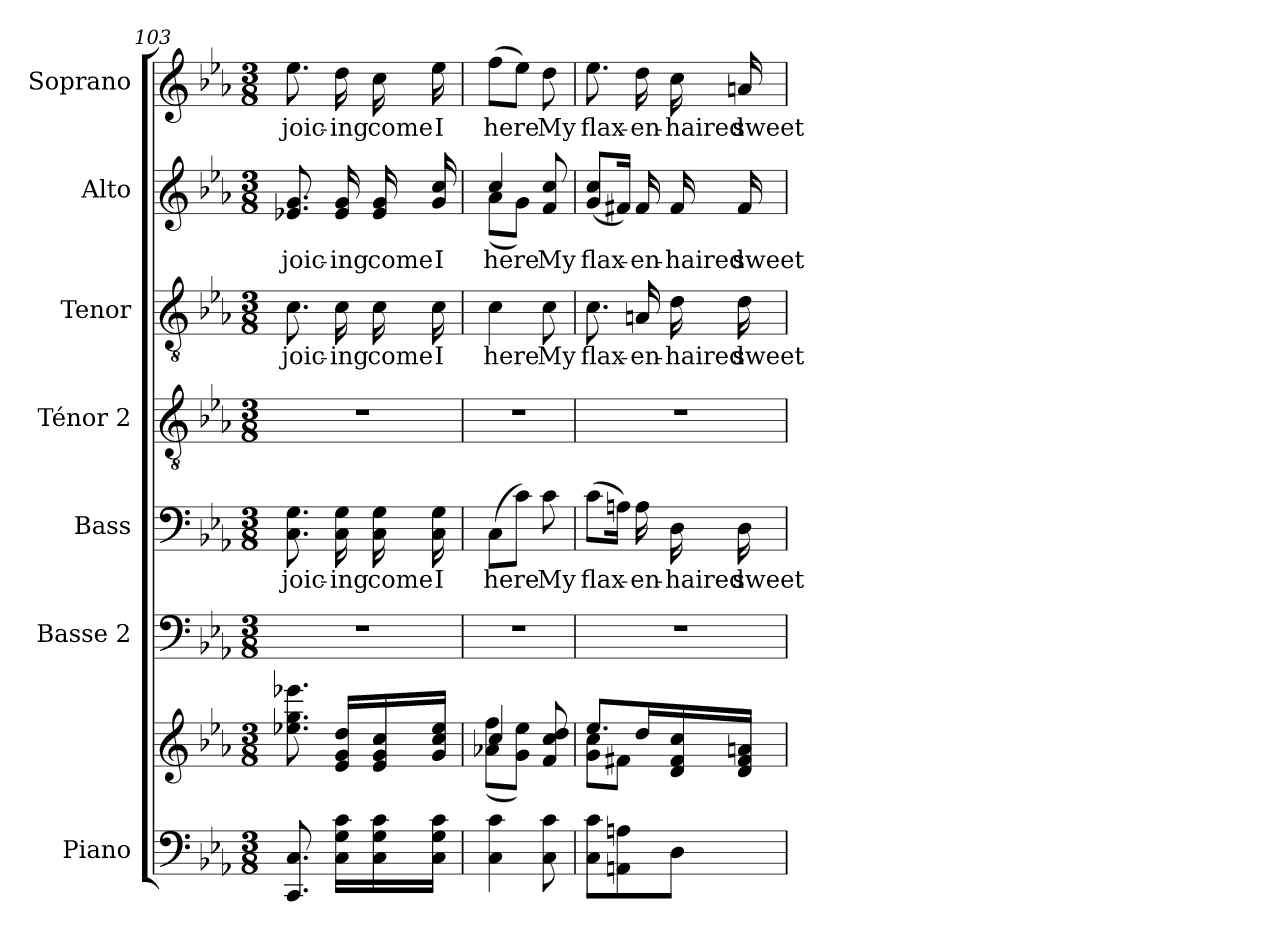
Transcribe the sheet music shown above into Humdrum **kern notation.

**kern	**kern	**kern	**kern	**text	**kern	**kern	**text	**kern	**text	**kern	**text
*part7	*part7	*part6	*part5	*part5	*part4	*part3	*part3	*part2	*part2	*part1	*part1
*staff8	*staff7	*staff6	*staff5	*staff5	*staff4	*staff3	*staff3	*staff2	*staff2	*staff1	*staff1
*I"Piano	*	*I"Basse 2	*I"Bass	*	*I"Ténor 2	*I"Tenor	*	*I"Alto	*	*I"Soprano	*
*I'Pno	*	*	*	*	*	*	*	*	*	*	*
*clefF4	*clefG2	*clefF4	*clefF4	*	*clefGv2	*clefGv2	*	*clefG2	*	*clefG2	*
*k[b-e-a-]	*k[b-e-a-]	*k[b-e-a-]	*k[b-e-a-]	*	*k[b-e-a-]	*k[b-e-a-]	*	*k[b-e-a-]	*	*k[b-e-a-]	*
*M3/8	*M3/8	*M3/8	*M3/8	*	*M3/8	*M3/8	*	*M3/8	*	*M3/8	*
=103	=103	=103	=103	=103	=103	=103	=103	=103	=103	=103	=103
!	!	!	!	!LO:LY:b	!	!	!LO:LY:b	!	!LO:LY:b	!	!LO:LY:b
8.CC/ 8.C/	8.ee-X\ 8.gg\ 8.eee-X\	4.r	8.C\ 8.G\	-joic-	4.r	8.c\	-joic-	8.e-X/ 8.g/	-joic-	8.ee-\	-joic-
!	!	!	!	!LO:LY:b	!	!	!LO:LY:b	!	!LO:LY:b	!	!LO:LY:b
16C\ 16G\ 16c\LL	16e-/ 16g/ 16dd/LL	.	16C\ 16G\	-ing	.	16c\	-ing	16e-/ 16g/	-ing	16dd\	-ing
!	!	!	!	!LO:LY:b	!	!	!LO:LY:b	!	!LO:LY:b	!	!LO:LY:b
16C\ 16G\ 16c\	16e-/ 16g/ 16cc/	.	16C\ 16G\	come	.	16c\	come	16e-/ 16g/	come	16cc\	come
!	!	!	!	!LO:LY:b	!	!	!LO:LY:b	!	!LO:LY:b	!	!LO:LY:b
16C\ 16G\ 16c\JJ	16g/ 16cc/ 16ee-/JJ	.	16C\ 16G\	I	.	16c\	I	16g/ 16cc/	I	16ee-\	I
=104	=104	=104	=104	=104	=104	=104	=104	=104	=104	=104	=104
*	*^	*	*	*	*	*	*	*	*	*	*
!	!	!	!	!	!LO:LY:b	!	!	!LO:LY:b	!	!LO:LY:b	!	!LO:LY:b
*	*	*	*	*^	*	*	*	*	*^	*	*	*
4C\ 4c\	4cc/	(>8a-X\ 8ff\L	4.r	(>8C\L	4ryy	here	4.r	4c\	here	4cc/	(<8a-\L	here	(>8ff\L	here
.	.	8g\ 8ee-\J)	.	8c\J)	.	.	.	.	.	.	8g\J)	.	8ee-\J)	.
!	!	!	!	!	!	!LO:LY:b	!	!	!LO:LY:b	!	!	!LO:LY:b	!	!LO:LY:b
8C\ 8c\	8f/ 8cc/ 8dd/	8ryy	.	8c\	8ryy	My	.	8c\	My	8f/ 8cc/	8ryy	My	8dd\	My
!!LO:PB:g=z
=105	=105	=105	=105	=105	=105	=105	=105	=105	=105	=105	=105	=105	=105	=105
!	!	!	!	!	!	!LO:LY:b	!	!	!LO:LY:b	!	!	!LO:LY:b	!	!LO:LY:b
*	*	*	*	*v	*v	*	*	*	*	*v	*v	*	*	*
8C\ 8c\L	8.ee-/L	8g\ 8cc\L	4.r	(>8c\L	flax-	4.r	8.c\	flax-	(<8g/ 8cc/L	flax-	8.ee-\	flax-
8AAn\ 8An\	.	8f#X\J	.	16An\Jk)	.	.	.	.	16f#X/Jk)	.	.	.
!	!	!	!	!	!LO:LY:b	!	!	!LO:LY:b	!	!LO:LY:b	!	!LO:LY:b
.	16dd/L	.	.	16A\	-en-	.	16An/	-en-	16f#/	-en-	16dd\	-en-
!	!	!	!	!	!LO:LY:b	!	!	!LO:LY:b	!	!LO:LY:b	!	!LO:LY:b
8D\J	16d/ 16f#/ 16cc/	8ryy	.	16D\	-haired	.	16d\	-haired	16f#/	-haired	16cc\	-haired
!	!	!	!	!	!LO:LY:b	!	!	!LO:LY:b	!	!LO:LY:b	!	!LO:LY:b
.	16d/ 16f#/ 16an/JJ	.	.	16D\	sweet-	.	16d\	sweet-	16f#/	sweet-	16an/	sweet-
*	*v	*v	*	*	*	*	*	*	*	*	*	*
=	=	=	=	=	=	=	=	=	=	=	=
*-	*-	*-	*-	*-	*-	*-	*-	*-	*-	*-	*-
